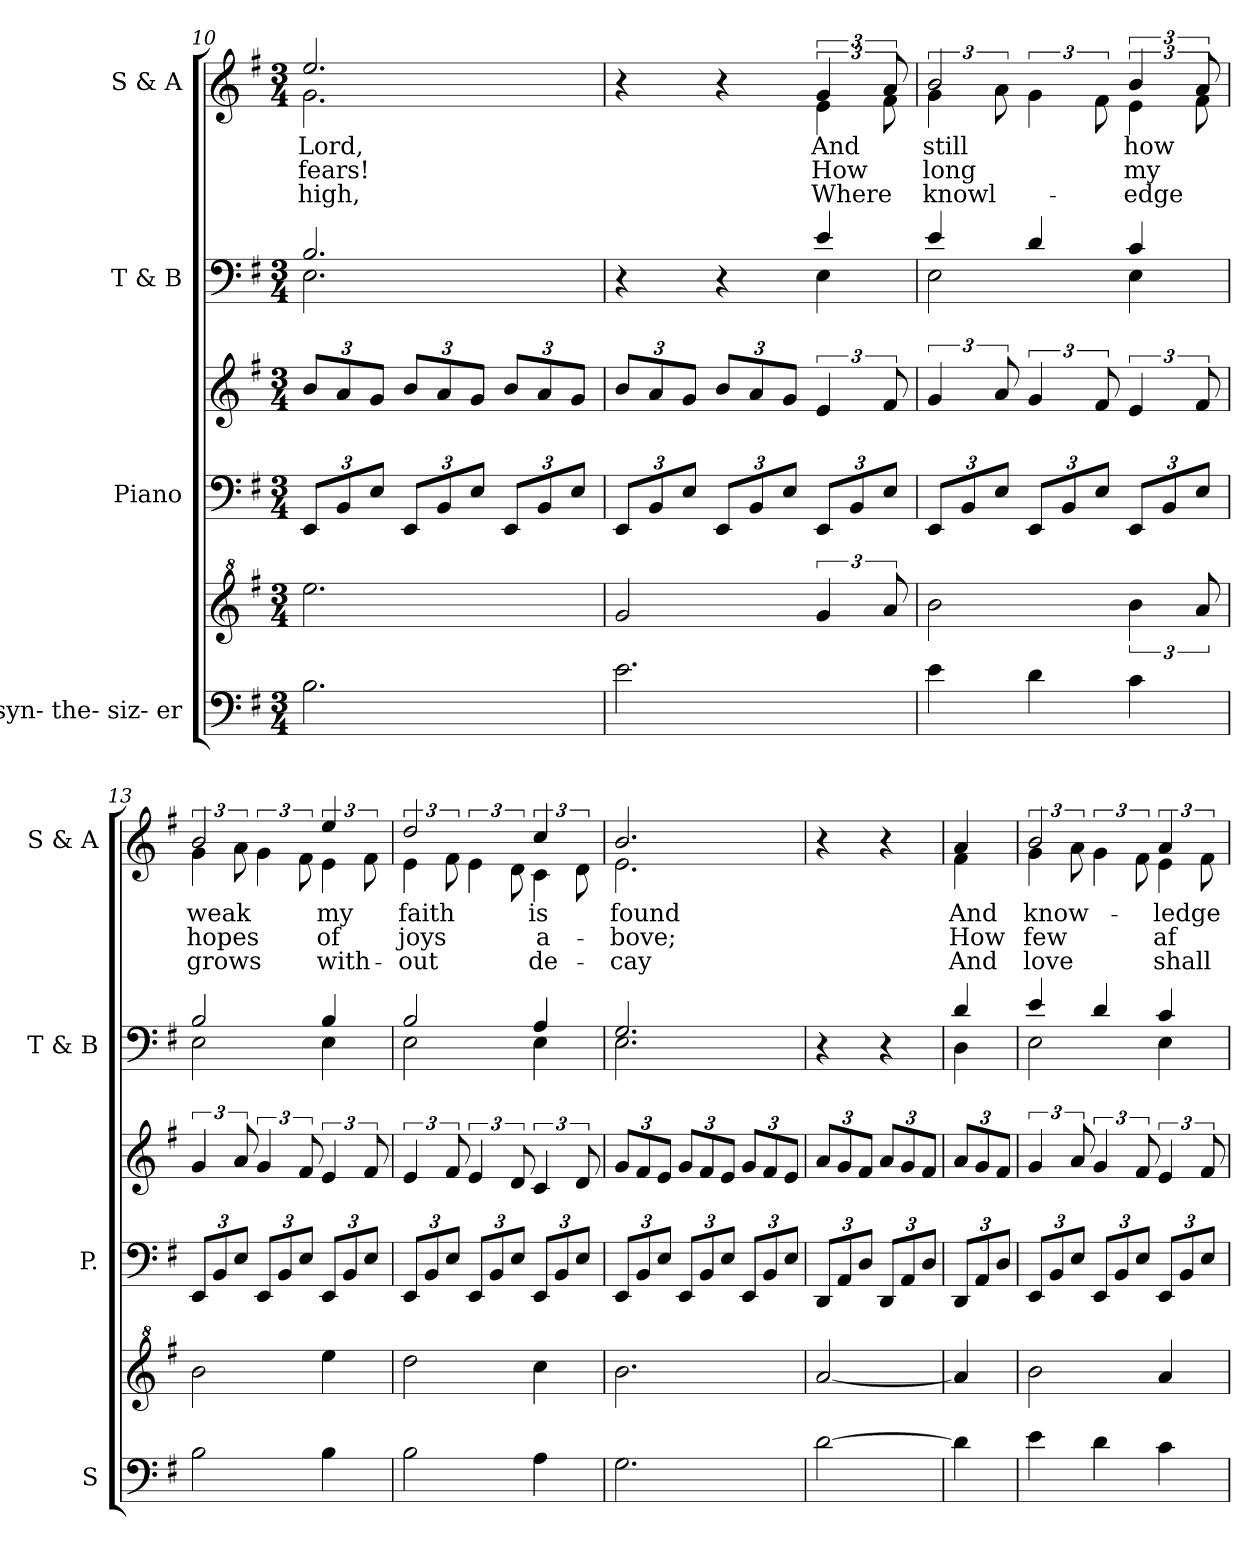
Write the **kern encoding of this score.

**kern	**kern	**kern	**kern	**kern	**kern	**text	**text	**text
*part4	*part4	*part3	*part3	*part2	*part1	*part1	*part1	*part1
*staff6	*staff5	*staff4	*staff3	*staff2	*staff1	*staff1	*staff1	*staff1
*I"syn- the- siz- er	*	*I"Piano	*	*I"T & B	*I"S & A	*	*	*
*I'S	*	*I'P.	*	*I'T &  B	*I'S & A	*	*	*
*clefF4	*clefG^2	*clefF4	*clefG2	*clefF4	*clefG2	*	*	*
*k[f#]	*k[f#]	*k[f#]	*k[f#]	*k[f#]	*k[f#]	*	*	*
*e:	*e:	*e:	*e:	*e:	*e:	*	*	*
*M3/4	*M3/4	*M3/4	*M3/4	*M3/4	*M3/4	*	*	*
=10	=10	=10	=10	=10	=10	=10	=10	=10
*	*	*	*	*^	*	*	*	*
!	!	!	!	!	!	!	!LO:LY:b	!LO:LY:b	!LO:LY:b
*	*	*	*	*	*	*^	*	*	*
2.B\	2.eee\	12EE/L	12b/L	2.B/	2.E\	2.ee/	2.g\	Lord,	fears!	high,
.	.	12BB/	12a/	.	.	.	.	.	.	.
.	.	12E/J	12g/J	.	.	.	.	.	.	.
.	.	12EE/L	12b/L	.	.	.	.	.	.	.
.	.	12BB/	12a/	.	.	.	.	.	.	.
.	.	12E/J	12g/J	.	.	.	.	.	.	.
.	.	12EE/L	12b/L	.	.	.	.	.	.	.
.	.	12BB/	12a/	.	.	.	.	.	.	.
.	.	12E/J	12g/J	.	.	.	.	.	.	.
=11	=11	=11	=11	=11	=11	=11	=11	=11	=11	=11
2.e\	2gg/	12EE/L	12b/L	2ryy	4r	2ryy	4r	.	.	.
.	.	12BB/	12a/	.	.	.	.	.	.	.
.	.	12E/J	12g/J	.	.	.	.	.	.	.
.	.	12EE/L	12b/L	.	4r	.	4r	.	.	.
.	.	12BB/	12a/	.	.	.	.	.	.	.
.	.	12E/J	12g/J	.	.	.	.	.	.	.
!	!	!	!	!	!	!	!	!LO:LY:b	!LO:LY:b	!LO:LY:b
.	6gg/	12EE/L	6e/	4e/	4E\	6g/	6e\	And	How	Where
.	.	12BB/	.	.	.	.	.	.	.	.
.	12aa/	12E/J	12f#/	.	.	12a/	12f#\	.	.	.
=12	=12	=12	=12	=12	=12	=12	=12	=12	=12	=12
!	!	!	!	!	!	!	!	!LO:LY:b	!LO:LY:b	!LO:LY:b
4e\	2bb\	12EE/L	6g/	4e/	2E\	2b/	6g\	still	long	knowl-
.	.	12BB/	.	.	.	.	.	.	.	.
.	.	12E/J	12a/	.	.	.	12a\	.	.	.
4d\	.	12EE/L	6g/	4d/	.	.	6g\	.	.	.
.	.	12BB/	.	.	.	.	.	.	.	.
.	.	12E/J	12f#/	.	.	.	12f#\	.	.	.
!	!	!	!	!	!	!	!	!LO:LY:b	!LO:LY:b	!LO:LY:b
4c\	6bb\	12EE/L	6e/	4c/	4E\	6b/	6e\	how	my	-edge
.	.	12BB/	.	.	.	.	.	.	.	.
.	12aa/	12E/J	12f#/	.	.	12a/	12f#\	.	.	.
!!LO:LB:g=z	!!
=13	=13	=13	=13	=13	=13	=13	=13	=13	=13	=13
!	!	!	!	!	!	!	!	!LO:LY:b	!LO:LY:b	!LO:LY:b
2B\	2bb\	12EE/L	6g/	2B/	2E\	2b/	6g\	weak	hopes	grows
.	.	12BB/	.	.	.	.	.	.	.	.
.	.	12E/J	12a/	.	.	.	12a\	.	.	.
.	.	12EE/L	6g/	.	.	.	6g\	.	.	.
.	.	12BB/	.	.	.	.	.	.	.	.
.	.	12E/J	12f#/	.	.	.	12f#\	.	.	.
!	!	!	!	!	!	!	!	!LO:LY:b	!LO:LY:b	!LO:LY:b
4B\	4eee\	12EE/L	6e/	4B/	4E\	4ee/	6e\	my	of	with-
.	.	12BB/	.	.	.	.	.	.	.	.
.	.	12E/J	12f#/	.	.	.	12f#\	.	.	.
=14	=14	=14	=14	=14	=14	=14	=14	=14	=14	=14
!	!	!	!	!	!	!	!	!LO:LY:b	!LO:LY:b	!LO:LY:b
2B\	2ddd\	12EE/L	6e/	2B/	2E\	2dd/	6e\	faith	joys	-out
.	.	12BB/	.	.	.	.	.	.	.	.
.	.	12E/J	12f#/	.	.	.	12f#\	.	.	.
.	.	12EE/L	6e/	.	.	.	6e\	.	.	.
.	.	12BB/	.	.	.	.	.	.	.	.
.	.	12E/J	12d/	.	.	.	12d\	.	.	.
!	!	!	!	!	!	!	!	!LO:LY:b	!LO:LY:b	!LO:LY:b
4A\	4ccc\	12EE/L	6c/	4A/	4E\	4cc/	6c\	is	a-	de-
.	.	12BB/	.	.	.	.	.	.	.	.
.	.	12E/J	12d/	.	.	.	12d\	.	.	.
=15	=15	=15	=15	=15	=15	=15	=15	=15	=15	=15
!	!	!	!	!	!	!	!	!LO:LY:b	!LO:LY:b	!LO:LY:b
2.G\	2.bb\	12EE/L	12g/L	2.G/	2.E\	2.b/	2.e\	found	-bove;	-cay
.	.	12BB/	12f#/	.	.	.	.	.	.	.
.	.	12E/J	12e/J	.	.	.	.	.	.	.
.	.	12EE/L	12g/L	.	.	.	.	.	.	.
.	.	12BB/	12f#/	.	.	.	.	.	.	.
.	.	12E/J	12e/J	.	.	.	.	.	.	.
.	.	12EE/L	12g/L	.	.	.	.	.	.	.
.	.	12BB/	12f#/	.	.	.	.	.	.	.
.	.	12E/J	12e/J	.	.	.	.	.	.	.
=16	=16	=16	=16	=16	=16	=16	=16	=16	=16	=16
[2d\	[2aa/	12DD/L	12a/L	4ryy	4r	4ryy	4r	.	.	.
.	.	12AA/	12g/	.	.	.	.	.	.	.
.	.	12D/J	12f#/J	.	.	.	.	.	.	.
.	.	12DD/L	12a/L	4ryy	4r	4ryy	4r	.	.	.
.	.	12AA/	12g/	.	.	.	.	.	.	.
.	.	12D/J	12f#/J	.	.	.	.	.	.	.
!!LO:PB:g=z	!!
=16X1	=16X1	=16X1	=16X1	=16X1	=16X1	=16X1	=16X1	=16X1	=16X1	=16X1
!	!	!	!	!	!	!	!	!LO:LY:b	!LO:LY:b	!LO:LY:b
4d\]	4aa/]	12DD/L	12a/L	4d/	4D\	4a/	4f#\	And	How	And
.	.	12AA/	12g/	.	.	.	.	.	.	.
.	.	12D/J	12f#/J	.	.	.	.	.	.	.
=17	=17	=17	=17	=17	=17	=17	=17	=17	=17	=17
!	!	!	!	!	!	!	!	!LO:LY:b	!LO:LY:b	!LO:LY:b
4e\	2bb\	12EE/L	6g/	4e/	2E\	2b/	6g\	know-	few	love
.	.	12BB/	.	.	.	.	.	.	.	.
.	.	12E/J	12a/	.	.	.	12a\	.	.	.
4d\	.	12EE/L	6g/	4d/	.	.	6g\	.	.	.
.	.	12BB/	.	.	.	.	.	.	.	.
.	.	12E/J	12f#/	.	.	.	12f#\	.	.	.
!	!	!	!	!	!	!	!	!LO:LY:b	!LO:LY:b	!LO:LY:b
4c\	4aa/	12EE/L	6e/	4c/	4E\	4a/	6e\	-ledge	af-	shall
.	.	12BB/	.	.	.	.	.	.	.	.
.	.	12E/J	12f#/	.	.	.	12f#\	.	.	.
*	*	*	*	*v	*v	*	*	*	*	*
*	*	*	*	*	*v	*v	*	*	*
=	=	=	=	=	=	=	=	=
*-	*-	*-	*-	*-	*-	*-	*-	*-
